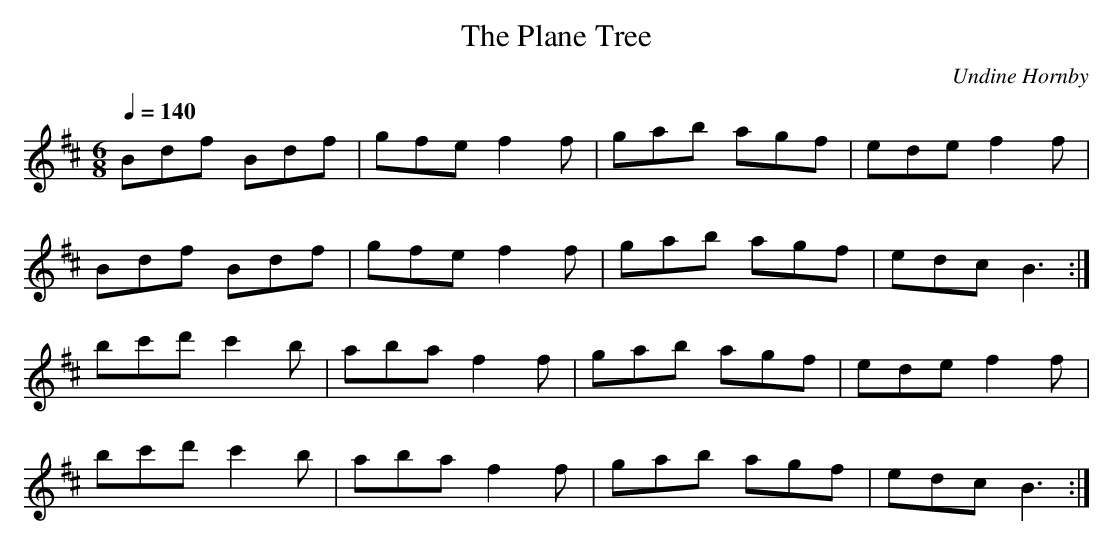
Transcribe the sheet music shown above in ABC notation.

X:1
T:Plane Tree, The
C:Undine Hornby
M:6/8
L:1/8
Q:1/4=140
K:Bmin
Bdf Bdf| gfe f2 f| gab agf| ede f2 f |
Bdf Bdf| gfe f2 f| gab agf| edc B3:|
bc'd' c'2 b| aba f2 f | gab agf| ede f2 f|
bc'd' c'2 b| aba f2 f | gab agf| edc B3:|
